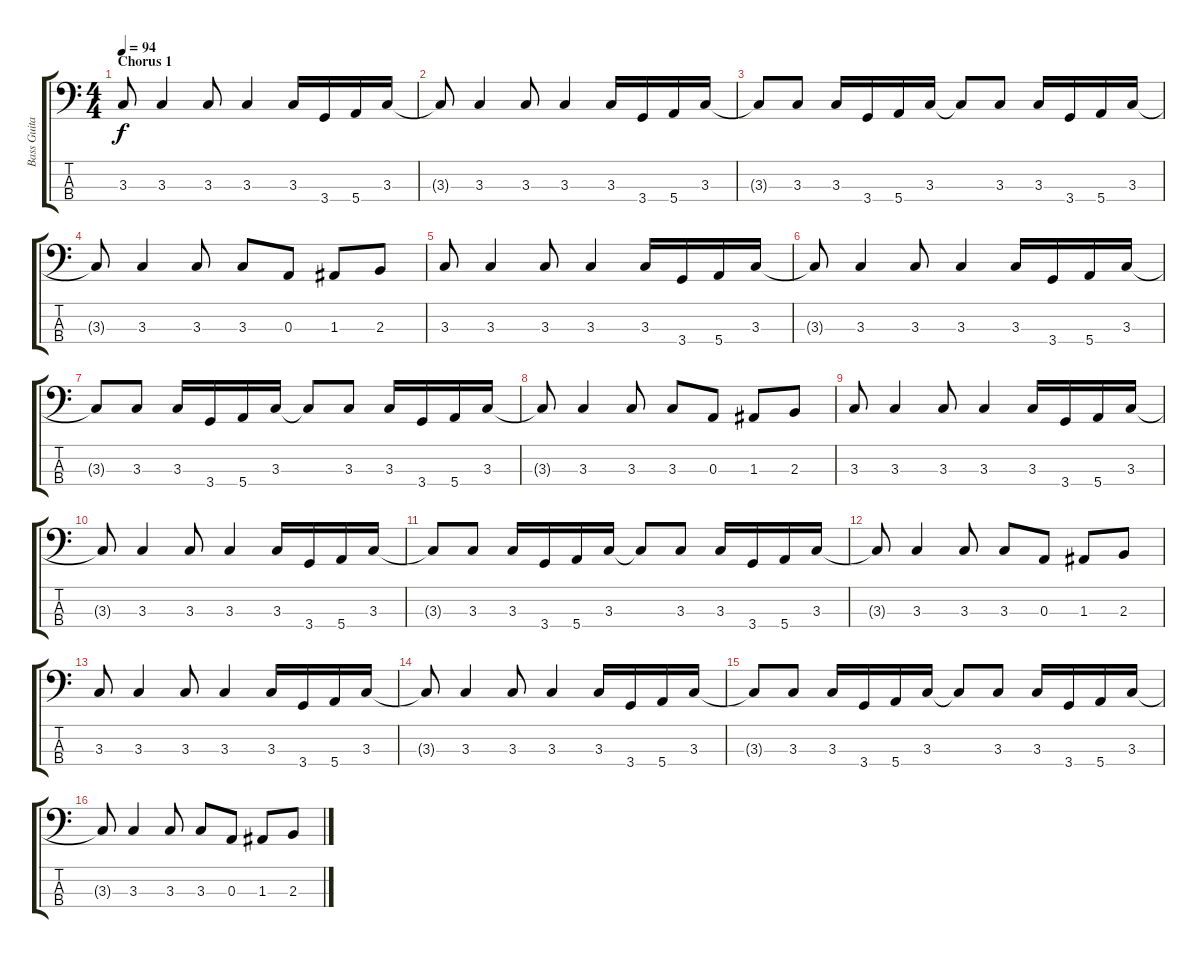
\track ("Bass Guitar" "Bass Guita") {instrument electricbasspick}
\staff {score tabs}
\tuning (G2 D2 A1 E1) {hide}
\ts (4 4)
\section ("" "Chorus 1")
\tempo 94
\clef f4
\ks c
3.3{t}.8{dy f} 3.3.4 3.3.8 3.3.4 3.3.16 3.4.16 5.4.16 3.3.16 |
3.3{t}.8 3.3.4 3.3.8 3.3.4 3.3.16 3.4.16 5.4.16 3.3.16 |
3.3{t}.8 3.3.8 3.3.16 3.4.16 5.4.16 3.3.16 3.3{t}.8 3.3.8 3.3.16 3.4.16 5.4.16 3.3.16 |
3.3{t}.8 3.3.4 3.3.8 3.3.8 0.3.8 1.3.8 2.3.8 |
3.3.8 3.3.4 3.3.8 3.3.4 3.3.16 3.4.16 5.4.16 3.3.16 |
3.3{t}.8 3.3.4 3.3.8 3.3.4 3.3.16 3.4.16 5.4.16 3.3.16 |
3.3{t}.8 3.3.8 3.3.16 3.4.16 5.4.16 3.3.16 3.3{t}.8 3.3.8 3.3.16 3.4.16 5.4.16 3.3.16 |
3.3{t}.8 3.3.4 3.3.8 3.3.8 0.3.8 1.3.8 2.3.8 |
3.3.8 3.3.4 3.3.8 3.3.4 3.3.16 3.4.16 5.4.16 3.3.16 |
3.3{t}.8 3.3.4 3.3.8 3.3.4 3.3.16 3.4.16 5.4.16 3.3.16 |
3.3{t}.8 3.3.8 3.3.16 3.4.16 5.4.16 3.3.16 3.3{t}.8 3.3.8 3.3.16 3.4.16 5.4.16 3.3.16 |
3.3{t}.8 3.3.4 3.3.8 3.3.8 0.3.8 1.3.8 2.3.8 |
3.3.8 3.3.4 3.3.8 3.3.4 3.3.16 3.4.16 5.4.16 3.3.16 |
3.3{t}.8 3.3.4 3.3.8 3.3.4 3.3.16 3.4.16 5.4.16 3.3.16 |
3.3{t}.8 3.3.8 3.3.16 3.4.16 5.4.16 3.3.16 3.3{t}.8 3.3.8 3.3.16 3.4.16 5.4.16 3.3.16 |
3.3{t}.8 3.3.4 3.3.8 3.3.8 0.3.8 1.3.8 2.3.8
